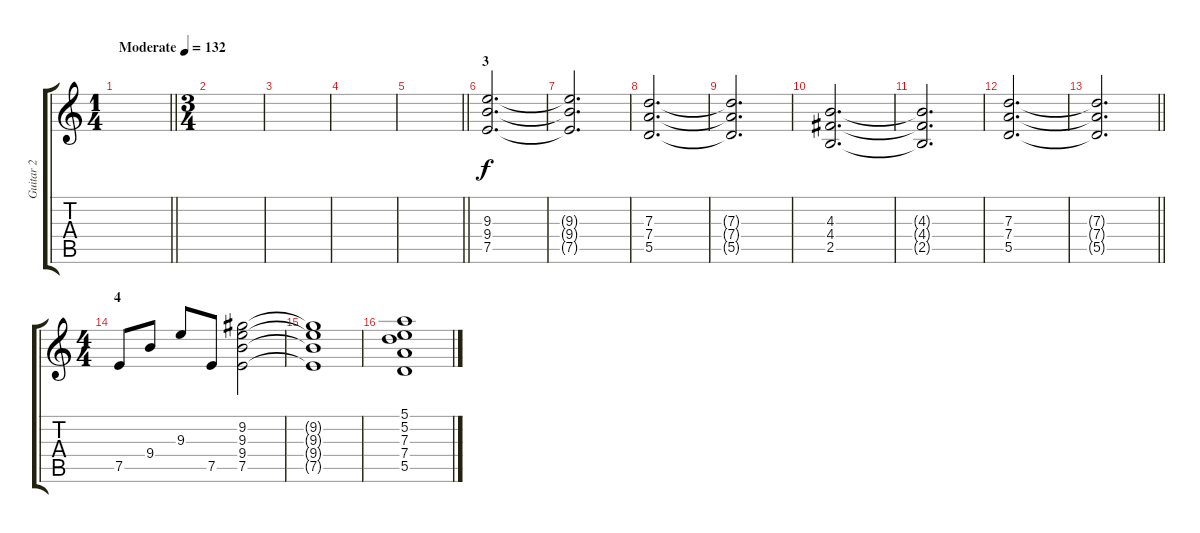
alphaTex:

\track ("Guitar 2" "Guitar 2") {instrument distortionguitar}
\staff {score tabs}
\tuning (E4 B3 G3 D3 A2 D2) {hide}
\ts (1 4)
\tempo (132 "Moderate")
\clef g2
\barLineRight lightlight
\ks c
|
\ts (3 4)
|
|
|
\barLineRight lightlight
|
\section ("" "3")
(9.3 9.4 7.5).2{d} |
(9.3{t} 9.4{t} 7.5{t}).2{d} |
(7.3 7.4 5.5).2{d} |
(7.3{t} 7.4{t} 5.5{t}).2{d} |
(4.3 4.4 2.5).2{d} |
(4.3{t} 4.4{t} 2.5{t}).2{d} |
(7.3 7.4 5.5).2{d} |
\barLineRight lightlight
(7.3{t} 7.4{t} 5.5{t}).2{d} |
\ts (4 4)
\section ("" "4")
7.5.8 9.4.8 9.3.8 7.5.8 (9.2 9.3 9.4 7.5).2 |
(9.2{t} 9.3{t} 9.4{t} 7.5{t}).1 |
(5.1 5.2 7.3 7.4 5.5).1
